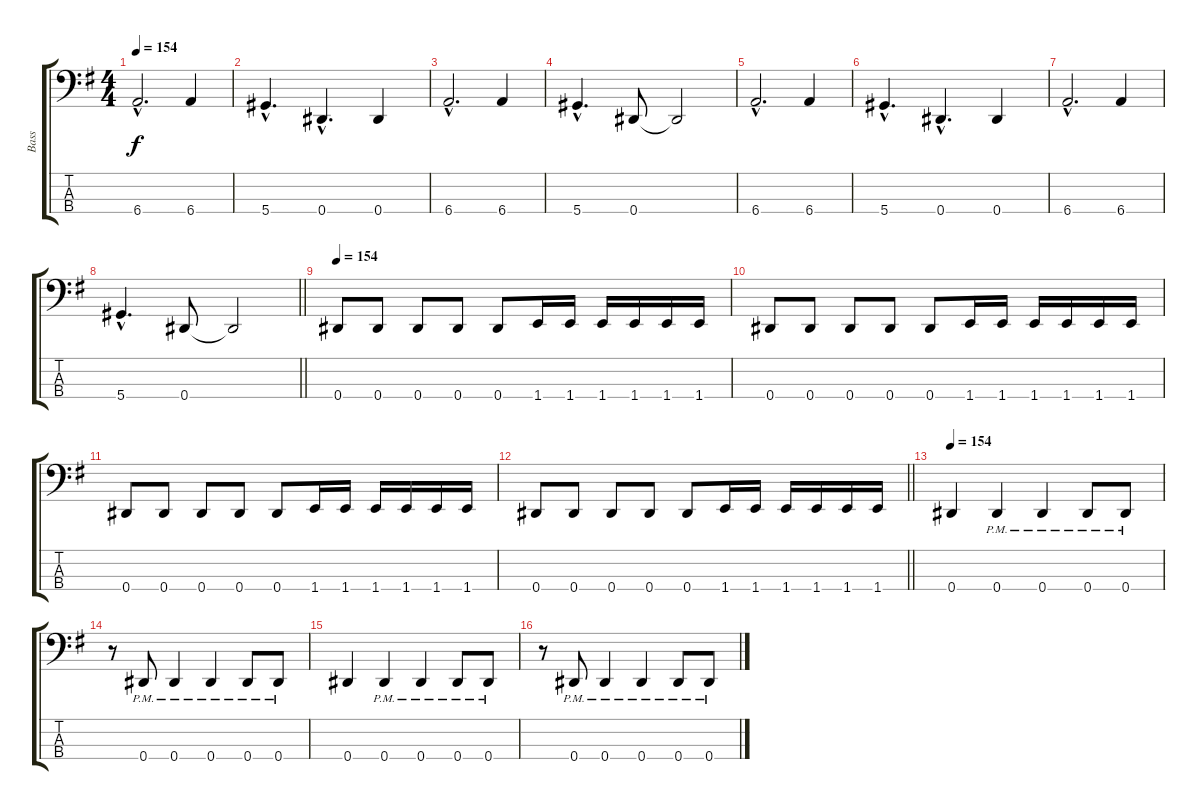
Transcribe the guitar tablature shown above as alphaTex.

\track ("Bass" "Bass") {instrument electricbasspick}
\staff {score tabs}
\tuning (Gb2 Db2 Ab1 Eb1) {hide}
\ts (4 4)
\tempo 154
\clef f4
\ks eminor
6.4{hac}.2{d dy f} 6.4.4 |
5.4{hac}.4{d} 0.4{hac}.4{d} 0.4.4 |
6.4{hac}.2{d} 6.4.4 |
5.4{hac}.4{d} 0.4.8 0.4{t}.2 |
6.4{hac}.2{d} 6.4.4 |
5.4{hac}.4{d} 0.4{hac}.4{d} 0.4.4 |
6.4{hac}.2{d} 6.4.4 |
\barLineRight lightlight
5.4{hac}.4{d} 0.4.8 0.4{t}.2 |
\tempo 154
0.4.8 0.4.8 0.4.8 0.4.8 0.4.8 1.4.16 1.4.16 1.4.16 1.4.16 1.4.16 1.4.16 |
0.4.8 0.4.8 0.4.8 0.4.8 0.4.8 1.4.16 1.4.16 1.4.16 1.4.16 1.4.16 1.4.16 |
0.4.8 0.4.8 0.4.8 0.4.8 0.4.8 1.4.16 1.4.16 1.4.16 1.4.16 1.4.16 1.4.16 |
\barLineRight lightlight
0.4.8 0.4.8 0.4.8 0.4.8 0.4.8 1.4.16 1.4.16 1.4.16 1.4.16 1.4.16 1.4.16 |
\tempo 154
0.4.4 0.4{pm}.4 0.4{pm}.4 0.4{pm}.8 0.4{pm}.8 |
r.8 0.4{pm}.8 0.4{pm}.4 0.4{pm}.4 0.4{pm}.8 0.4{pm}.8 |
0.4.4 0.4{pm}.4 0.4{pm}.4 0.4{pm}.8 0.4{pm}.8 |
r.8 0.4{pm}.8 0.4{pm}.4 0.4{pm}.4 0.4{pm}.8 0.4{pm}.8
